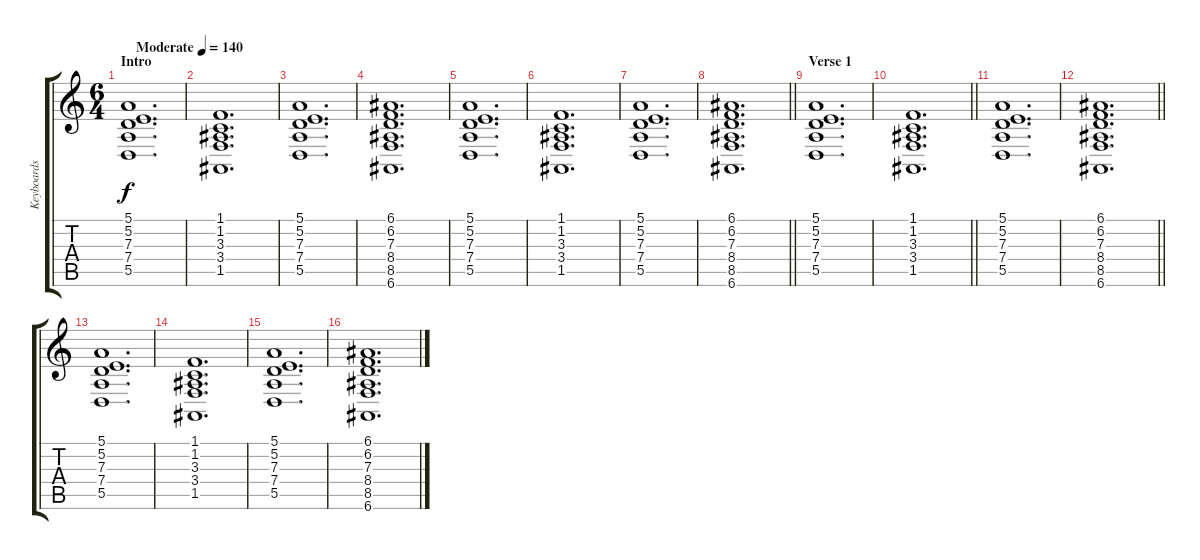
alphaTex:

\track ("Keyboards 2" "Keyboards ") {instrument stringensemble1}
\staff {score tabs}
\tuning (E4 B3 G3 D3 A2 E2) {hide}
\ts (6 4)
\section ("" "Intro")
\tempo (140 "Moderate")
\clef g2
\ks c
(5.1 5.2 7.3 7.4 5.5).1{d dy f instrument stringensemble1} |
(1.1 1.2 3.3 3.4 1.5).1{d} |
(5.1 5.2 7.3 7.4 5.5).1{d} |
(6.1 6.2 7.3 8.4 8.5 6.6).1{d} |
(5.1 5.2 7.3 7.4 5.5).1{d} |
(1.1 1.2 3.3 3.4 1.5).1{d} |
(5.1 5.2 7.3 7.4 5.5).1{d} |
\barLineRight lightlight
(6.1 6.2 7.3 8.4 8.5 6.6).1{d} |
\section ("" "Verse 1")
(5.1 5.2 7.3 7.4 5.5).1{d} |
\barLineRight lightlight
(1.1 1.2 3.3 3.4 1.5).1{d} |
(5.1 5.2 7.3 7.4 5.5).1{d} |
\barLineRight lightlight
(6.1 6.2 7.3 8.4 8.5 6.6).1{d} |
(5.1 5.2 7.3 7.4 5.5).1{d} |
(1.1 1.2 3.3 3.4 1.5).1{d} |
(5.1 5.2 7.3 7.4 5.5).1{d} |
(6.1 6.2 7.3 8.4 8.5 6.6).1{d}
